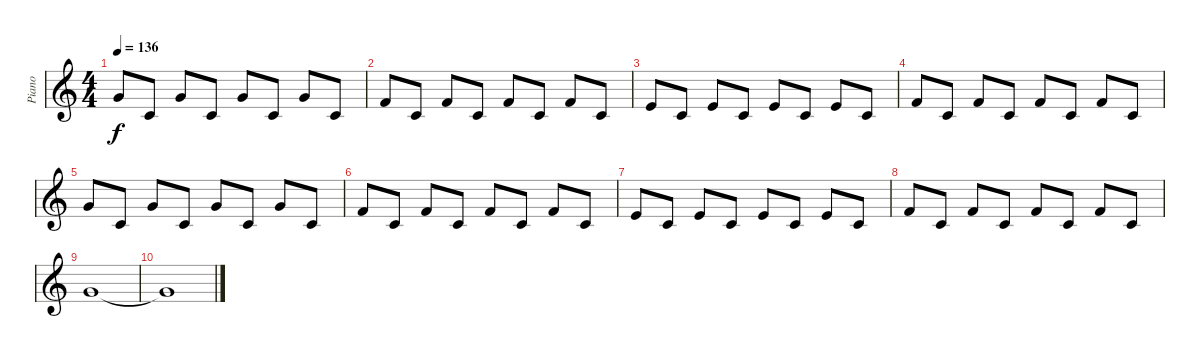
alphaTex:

\track ("Piano" "Piano") {instrument acousticgrandpiano}
\staff {score}
\tuning (E4 B3 G3 D3 A2 E2) {hide}
\ts (4 4)
\tempo 136
\clef g2
\ks c
8.2.8{dy f} 5.3.8 8.2.8 5.3.8 8.2.8 5.3.8 8.2.8 5.3.8 |
6.2.8 10.4.8 6.2.8 10.4.8 6.2.8 10.4.8 6.2.8 10.4.8 |
5.2.8 5.3.8 5.2.8 5.3.8 5.2.8 5.3.8 5.2.8 5.3.8 |
6.2.8 10.4.8 6.2.8 10.4.8 6.2.8 10.4.8 6.2.8 10.4.8 |
8.2.8 5.3.8 8.2.8 5.3.8 8.2.8 5.3.8 8.2.8 5.3.8 |
6.2.8 10.4.8 6.2.8 10.4.8 6.2.8 10.4.8 6.2.8 10.4.8 |
5.2.8 5.3.8 5.2.8 5.3.8 5.2.8 5.3.8 5.2.8 5.3.8 |
6.2.8 10.4.8 6.2.8 10.4.8 6.2.8 10.4.8 6.2.8 10.4.8 |
3.1.1 |
3.1{t}.1
